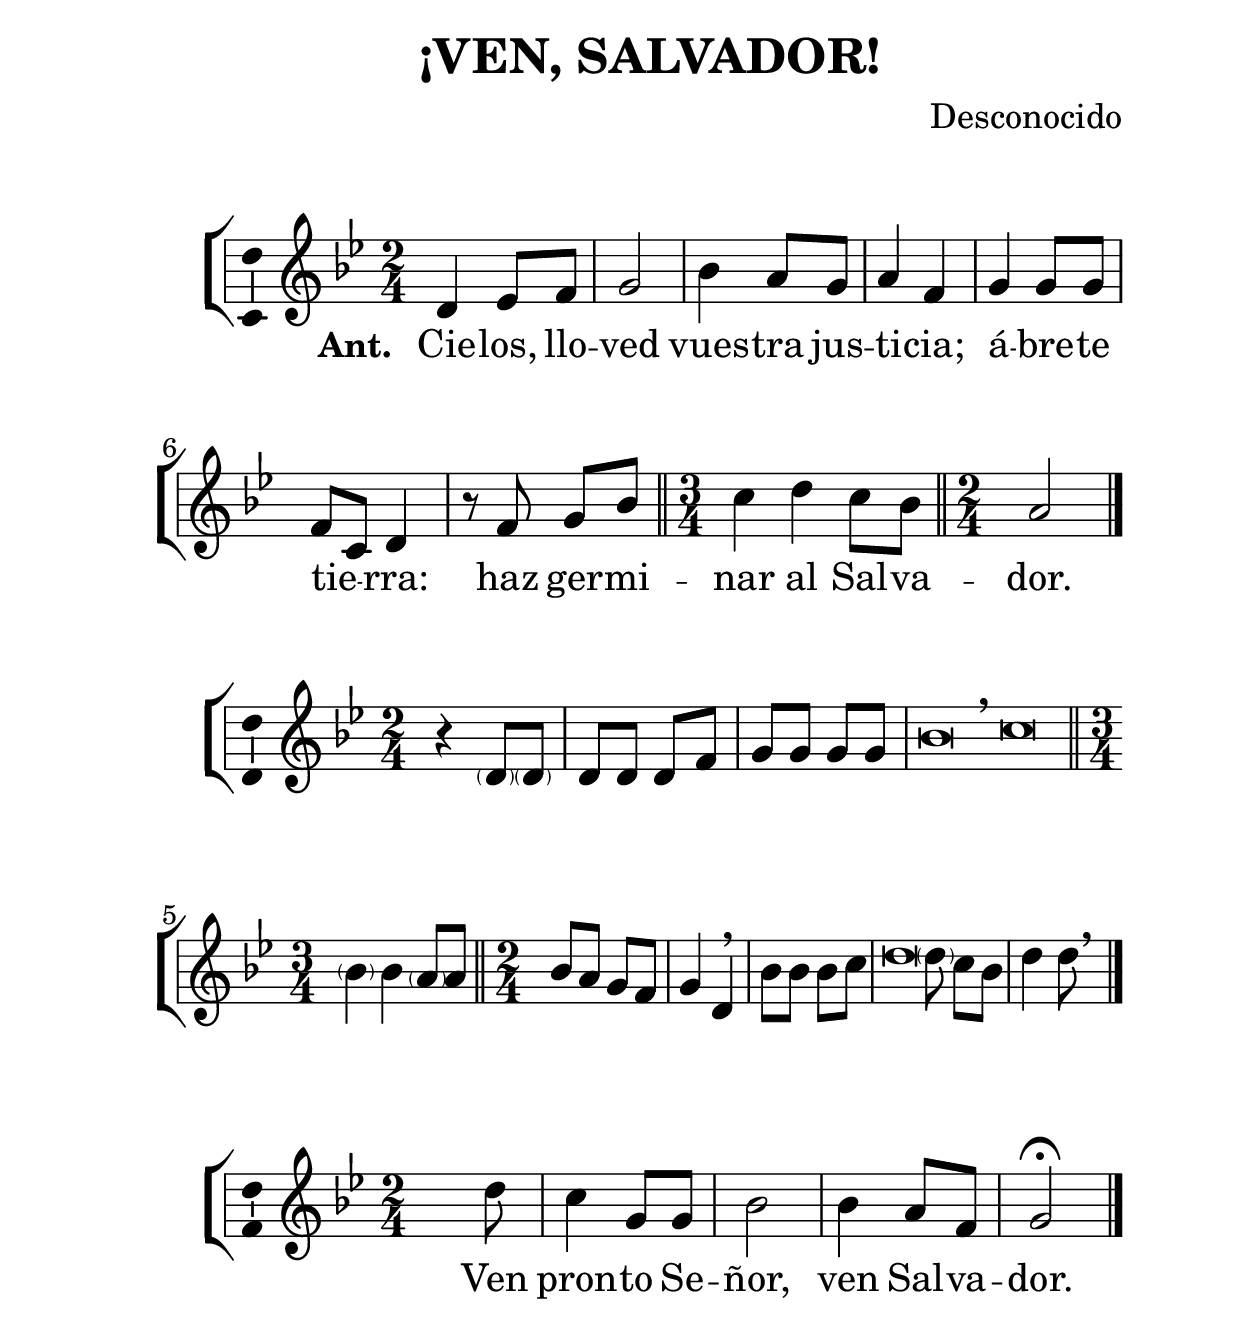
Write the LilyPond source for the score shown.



%versión de lilypond para la que se ha escrito esta partitura:
\version "2.16.0"

	%Tamaño papel
	#(set-default-paper-size "a4")
	%Tamaño partitura
	#(set-global-staff-size 30)
	%No responde al pulsar sobre una nota
	#(ly:set-option 'point-and-click #f)

%parámetros del encabezamiento:
\header {
	%title = "¡VEN, SALVADOR!"
	title = \markup{\fontsize #-1 "¡VEN, SALVADOR!"}
	subtitle = ""
	composer = "Desconocido"
	poet = ""
	meter = ""
	arranger = ""
%	tagline="Monasterio de la Madre de Dios. Buenafuente del Sistal."
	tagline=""
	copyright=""
	tiempo = ""
	usos = ""
	letra = "Cielos, lloved vuestra justicia; ábrete tierra: haz germinar al Salvador. Oh Señor, Pastor de la casa de Israel, que conduces a tu pueblo. Ven a rescatarnos por el poder de tu brazo. Oh Sabiduría salida de la boca del Padre, anunciada por profetas. Ven a enseñarnos el camino de la salvación. Hijo de David estandarte de los pueblos y los Reyes a quien clama el mundo entero. Ven a libertarnos, Señor, no tardes ya. Llave de David y cetro de la casa de Israel, Tú que reinas sobre el mundo. Ven a libertar a los que en tinieblas te esperan. Oh Sol naciente Esplendor de la luz eterna y Sol de justicia. Ven a iluminar a los que yacen en sombras de muerte. Rey de las naciones y Piedra angular de la Iglesia Tú que unes a los pueblos. Ven a libertar a los hombres que has creado. Oh Emmanuel, nuestro Rey, salvador de las naciones esperanza de los pueblos. Ven a libertarnos, Señor, no tardes ya. Ven pronto Señor, ven Salvador."
	}

%parámetros asociados al papel:
\paper  {
	oddHeaderMarkup = \markup {\fill-line { \on-the-fly #not-first-page \fromproperty #'header:title \on-the-fly #not-first-page \fromproperty #'header:composer }}
	evenHeaderMarkup = \markup {\fill-line { \fromproperty #'header:composer \fromproperty #'header:title }}
	#(set-paper-size "a4")
	print-page-number = ##f
	first-page-number = 1
	print-first-page-number = ##f
%	head-separation = 3.0 \cm
	top-margin = 2.0 \cm
	bottom-margin = 0.0\cm
%%%	bottom-margin = -2.0\cm
	left-margin = 3.0 \cm
	line-width = 16.0 \cm
	indent = 8\mm
	interscoreline = 2.\mm
	between-system-space = 15\mm
%	para que las partituras no llenen la hoja:
	ragged-bottom = ##t
%	idem para la última hoja:
	ragged-last-bottom = ##f
%	para que las partituras llenen el ancho del papel:
	ragged-last = ##f
	after-title-space = 2.5 \cm
%page-count=1
%system-count=7

	%Flexible Vertical Spacing
%	markup-markup-spacing =
%	#'((basic-distance . 15) (minimum-distance . 15) (padding . 3))
	markup-system-spacing =
	#'((basic-distance . 15) (minimum-distance . 15) (padding . 3))
	system-system-spacing =
	#'((basic-distance . 15) (minimum-distance . 15) (padding . 3))
	score-system-spacing =
	#'((basic-distance . 15) (minimum-distance . 15) (padding . 5))
%	top-system-spacing = % header
%	#'((basic-distance . 8) (minimum-distance . 0) (padding . 0))
%	top-markup-spacing =
%	#'((basic-distance . 20) (minimum-distance . 20) (padding . 0))
	last-bottom-spacing = % footer
	#'((basic-distance . 5) (minimum-distance . 5) (padding . 0))
%	score-markup-spacing =
%	#'((basic-distance . 16) (minimum-distance . 13) (padding . 0))

	}


%parámetros que afectan a toda la partitura:
global =  {
	%clave de sol (G):
	\clef G
	%armadura:
%%%	\transpose a b
	\key bes \major
	\tempo 4=70
	\set Score.tempoHideNote = ##t
	}


melodiaintro =
%%%	\transpose a b
{
	\relative c' {

\time 2/4
d4 ees8 f
g2
bes4 a8 g
a4 f
g4 g8 g
f8 c d4
r8 f8 g bes
\bar "||"
\time 3/4
c4 d c8 bes
\bar "||"
\time 2/4
a2

\bar "|."
}
}

melodia =
%%%	\transpose a b
{
	\relative c' {

\time 2/4
r4 \parenthesize d8 \parenthesize d
d8 d d f
g8 g g g
bes\breve*1/8 \breathe c\breve*1/8
\bar "||"
\time 3/4
\parenthesize bes4 bes \parenthesize a8 a
\bar "||"
\time 2/4
bes8 a g f
g4 d \breathe
bes'8 bes bes c
d\breve*1/16 \parenthesize d8 c bes
d4 d8 \breathe

s8

\bar "|."
}
}

melodiafin =
%%%	\transpose a b
{
	\relative c'' {

\time 2/4

s4 s8

d8
c4 g8 g
bes2
bes4 a8 f
g2 \fermata

\bar "|."
}
}


textointro = \lyricmode {
\set stanza =#"Ant. " Cie -- los, llo -- ved vues -- tra jus -- ti -- cia;
á -- bre -- te tie -- _ rra: haz ger -- mi -- nar al Sal -- va -- dor.
	}

texto = \lyricmode {
\set stanza =#"1. " "  " "  " Oh Se -- ñor, __ _ Pas -- tor de __ _
\once \override LyricText #'self-alignment-X = #-1
"la casa"
\once \override LyricText #'self-alignment-X = #-1
"de Isra-"
"  " -el, que con -- du -- ces a tu pue -- blo.
Ven a res -- ca-
\once \override LyricText #'self-alignment-X = #-1
"-tarnos por el poder"
"  " de tu bra -- zo.
	}

textofin = \lyricmode {
Ven pron -- to Se -- ñor, ven Sal -- va -- dor.
	}

textodos = \lyricmode {
\set stanza =#"2. " Oh Sa -- bi -- du -- rí -- a sa -- li -- da de
\once \override LyricText #'self-alignment-X = #-1
"la boca"
del Pa -- dre, a -- nun -- cia -- da por pro -- fe -- tas.
Ven a en -- se-
\once \override LyricText #'self-alignment-X = #-1
"-ñarnos el camino de la" "  " sal -- va -- ción. __ _
	}

textotres = \lyricmode {
\set stanza =#"3. " Hi -- jo de Da -- vid es -- tan -- dar -- te de
\once \override LyricText #'self-alignment-X = #-1
"los pueblos"
\once \override LyricText #'self-alignment-X = #-1
"y los"
Re -- yes a quien cla -- ma~el mun -- do~en -- te -- ro.
Ven a li -- ber-
\once \override LyricText #'self-alignment-X = #-1
"-tarnos, Señor,"
no tar -- des ya. __ _
	}

textocuatro = \lyricmode {
\set stanza =#"4. " Lla -- ve de Da -- vid __ _
y ce -- tro de
\once \override LyricText #'self-alignment-X = #-1
"la casa"
\once \override LyricText #'self-alignment-X = #-1
"de Isra-"
"  " -el,
Tú que rei -- nas so -- bre~el mun -- do.
Ven a li -- ber-
\once \override LyricText #'self-alignment-X = #-1
"-tar a los que en ti-"
-nie -- blas te~es -- pe -- ran.
	}

textocinco = \lyricmode {
\set stanza =#"5. " "  " Oh Sol na -- cien -- te Es -- plen -- dor de
\once \override LyricText #'self-alignment-X = #-1
"la luz"
\once \override LyricText #'self-alignment-X = #-1
"e-"
-ter -- na
"  " y Sol __ _ de jus -- ti -- cia.
Ven a~i -- lu -- mi-
\once \override LyricText #'self-alignment-X = #-1
"-nar a los que yacen en"
som -- bras de muer -- te.
	}

textoseis = \lyricmode {
\set stanza =#"6. " Rey de las na -- cio -- nes y Pie -- dra~an -- gu-
\once \override LyricText #'self-alignment-X = #-1
"-lar"
\once \override LyricText #'self-alignment-X = #-1
"de la I-"
-gle -- sia
Tú que u -- nes a los pue -- blos.
Ven a li -- ber-
\once \override LyricText #'self-alignment-X = #-1
"-tar a los hombres"
que has cre -- a -- do.
	}

textosiete = \lyricmode {
\set stanza =#"7. " "  " Oh Em -- ma -- nuel, nues -- tro Rey, sal -- va-
\once \override LyricText #'self-alignment-X = #-1
"-dor"
\once \override LyricText #'self-alignment-X = #-1
"de las na-"
-cio -- nes
es -- pe -- ran -- za de los pue -- blos.
Ven a li -- ber-
\once \override LyricText #'self-alignment-X = #-1
"-tarnos, Señor,"
no tar -- des ya. __ _ 
	}


vozintroStaff = \context Voice = vozintroStaff
\with {\consists "Ambitus_engraver"}
<<
	\set Staff.instrumentName = ""
	\set Staff.shortInstrumentName = ""
	\set Staff.midiInstrument = #"acoustic grand"
	\set Staff.midiMinimumVolume = #0.7
	\set Staff.midiMaximumVolume = #0.9
	\global
	\melodiaintro
	>>

vozStaff = \context Voice = vozStaff
\with {\consists "Ambitus_engraver"}
<<
	\set Staff.instrumentName = ""
	\set Staff.shortInstrumentName = ""
	\set Staff.midiInstrument = #"acoustic grand"
	\set Staff.midiMinimumVolume = #0.7
	\set Staff.midiMaximumVolume = #0.9
	\global
	\melodia
	>>

vozfinStaff = \context Voice = vozfinStaff
\with {\consists "Ambitus_engraver"}
<<
	\set Staff.instrumentName = ""
	\set Staff.shortInstrumentName = ""
	\set Staff.midiInstrument = #"acoustic grand"
	\set Staff.midiMinimumVolume = #0.7
	\set Staff.midiMaximumVolume = #0.9
	\global
	\melodiafin
	>>


textointroStaff = \context Lyrics = textointroStaff <<
%	\set vocalName =#"E. "
%	\set shortVocalName =#"E. "
	\lyricsto vozintroStaff \textointro
	>>

textoStaff = \context Lyrics = textoStaff <<
%	\set vocalName =#"1. "
	\set shortVocalName =#"1. "
	\lyricsto vozStaff \texto
	>>

textodosStaff = \context Lyrics = textodosStaff <<
%	\set vocalName =#"2. "
	\set shortVocalName =#"2. "
	\lyricsto vozStaff \textodos
	>>

textotresStaff = \context Lyrics = textotresStaff <<
%	\set vocalName =#"3. "
	\set shortVocalName =#"3. "
	\lyricsto vozStaff \textotres
	>>

textocuatroStaff = \context Lyrics = textocuatroStaff <<
%	\set vocalName =#"4. "
	\set shortVocalName =#"4. "
	\lyricsto vozStaff \textocuatro
	>>

textocincoStaff = \context Lyrics = textocincoStaff <<
%	\set vocalName =#"5. "
	\set shortVocalName =#"5. "
	\lyricsto vozStaff \textocinco
	>>

textoseisStaff = \context Lyrics = textoseisStaff <<
%	\set vocalName =#"6. "
	\set shortVocalName =#"6. "
	\lyricsto vozStaff \textoseis
	>>

textosieteStaff = \context Lyrics = textosieteStaff <<
%	\set vocalName =#"7. "
	\set shortVocalName =#"7. "
	\lyricsto vozStaff \textosiete
	>>

textofinStaff = \context Lyrics = textofinStaff <<
%	\set vocalName =#"E. "
%	\set shortVocalName =#"E. "
	\lyricsto vozfinStaff \textofin
	>>


\book {
	\score {
		\context ChoirStaff {
			\override StaffGroup.SystemStartBracket #'collapse-height = #1
			\override Score.SystemStartBar #'collapse-height = #1
			<<
			\vozintroStaff
			\textointroStaff
			>>
		}
		\layout {
	    		\context {
				\Lyrics
				%\override LyricText #'font-size = #2
				}
	   		\context {
				\Score
				%\override StaffSymbol #'staff-space = #(magstep +3)
%%%				\override InstrumentName #'X-offset = #1.5
				\override InstrumentName #'X-offset = #3.5
				\override InstrumentName #'font-series = #'bold
				}
%%%			\context {
%%%				\Staff
%%%				\remove "Time_signature_engraver"
%%%				\override BarLine #'transparent = ##t
%%%				}
			}
		}
	\score {
		\context ChoirStaff {
			\override StaffGroup.SystemStartBracket #'collapse-height = #1
			\override Score.SystemStartBar #'collapse-height = #1
			<<
			\vozStaff
			\textoStaff
			\textodosStaff
			\textotresStaff
			\textocuatroStaff
			\textocincoStaff
			\textoseisStaff
			\textosieteStaff
			>>
		}
		\layout {
	    		\context {
				\Lyrics
				%\override LyricText #'font-size = #2
				}
	   		\context {
				\Score
				%\override StaffSymbol #'staff-space = #(magstep +3)
%%%				\override InstrumentName #'X-offset = #1.5
				\override InstrumentName #'X-offset = #3.5
				\override InstrumentName #'font-series = #'bold
				}
%%%			\context {
%%%				\Staff
%%%				\remove "Time_signature_engraver"
%%%				\override BarLine #'transparent = ##t
%%%				}
			}
		}
	\score {
		\context ChoirStaff {
			\override StaffGroup.SystemStartBracket #'collapse-height = #1
			\override Score.SystemStartBar #'collapse-height = #1
			<<
			\vozfinStaff
			\textofinStaff
			>>
		}
		\layout {
	    		\context {
				\Lyrics
				%\override LyricText #'font-size = #2
				}
	   		\context {
				\Score
				%\override StaffSymbol #'staff-space = #(magstep +3)
%%%				\override InstrumentName #'X-offset = #1.5
				\override InstrumentName #'X-offset = #3.5
				\override InstrumentName #'font-series = #'bold
				}
%%%			\context {
%%%				\Staff
%%%				\remove "Time_signature_engraver"
%%%				\override BarLine #'transparent = ##t
%%%				}
			}
		}
	\score {
		\context ChoirStaff {
			\override StaffGroup.SystemStartBracket #'collapse-height = #1
			\override Score.SystemStartBar #'collapse-height = #1
			<<
			\vozintroStaff
			>>
			<<
			\vozStaff
			>>
			<<
			\vozfinStaff
			>>
		}
		\midi {
	  		\context {
	  			\Score
				tempoWholesPerMinute = #(ly:make-moment 70 4)
				}
			}
		}
}


